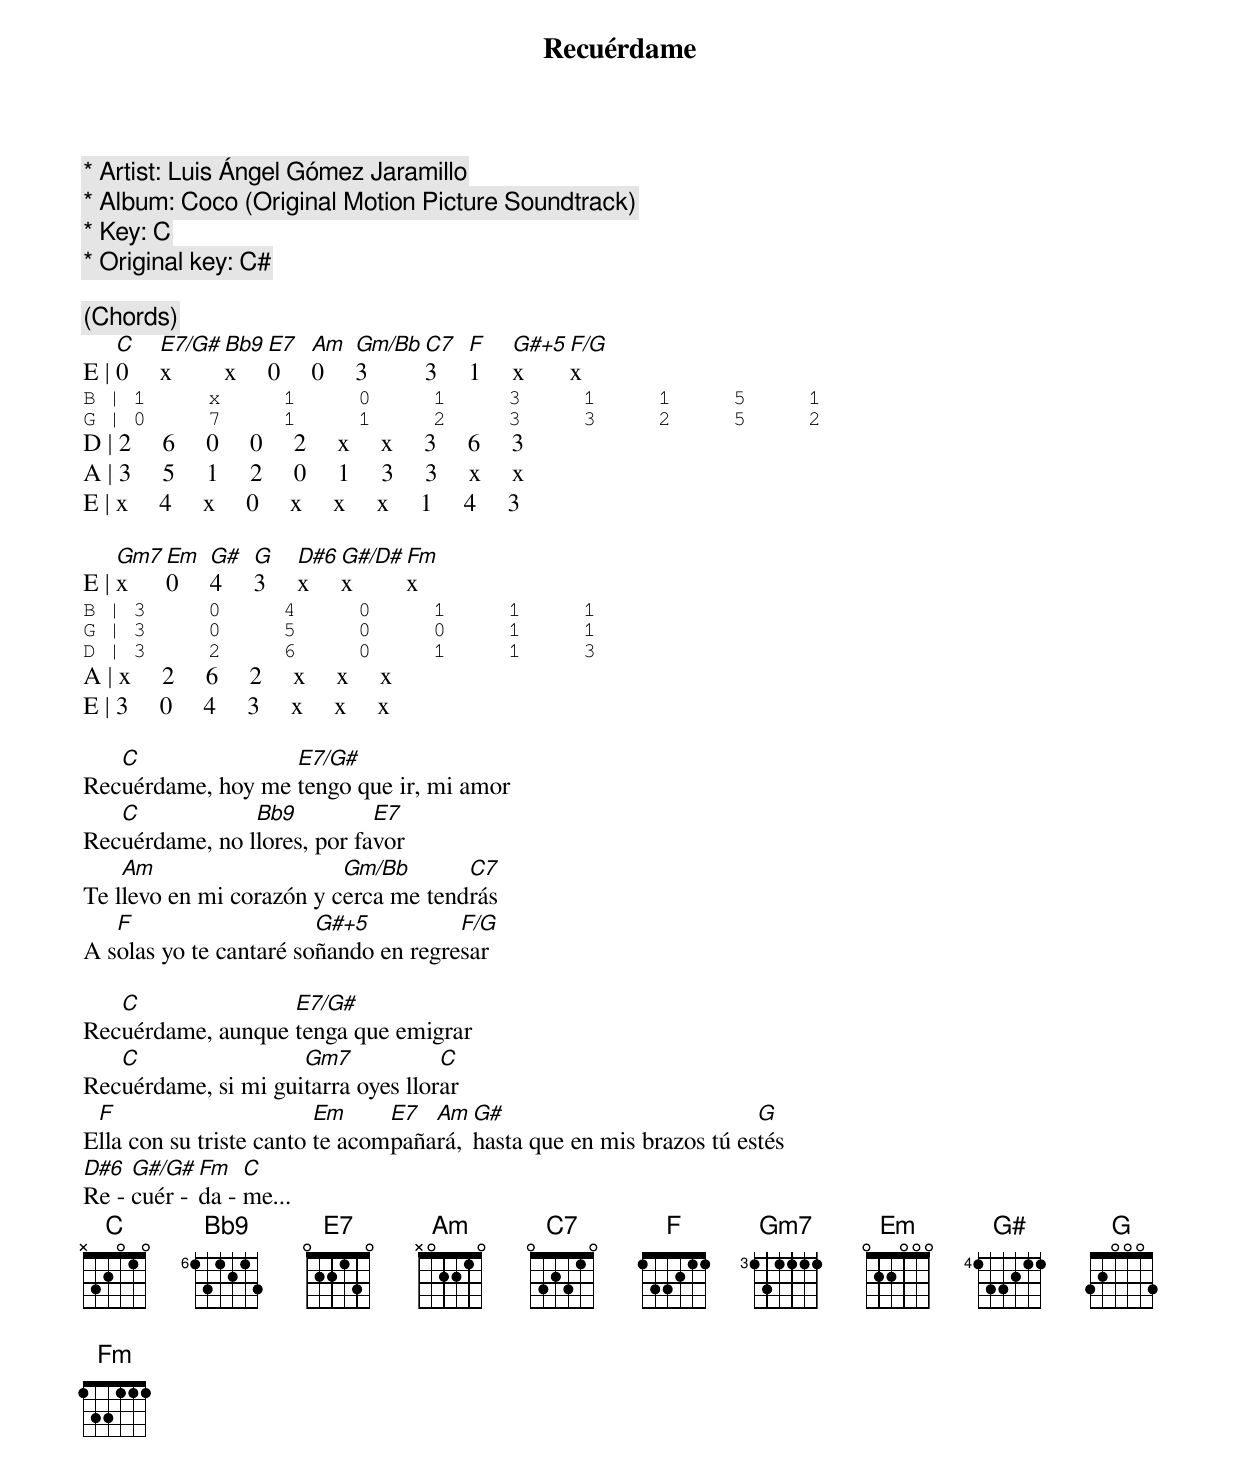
Recuérdame

* Artist: Luis Ángel Gómez Jaramillo
* Album: Coco (Original Motion Picture Soundtrack)
* Key: C
* Original key: C#

(Chords)
    C     E7/G# Bb9   E7    Am    Gm/Bb C7    F     G#+5  F/G
E | 0     x     x     0     0     3     3     1     x     x
B | 1     x     1     0     1     3     1     1     5     1
G | 0     7     1     1     2     3     3     2     5     2
D | 2     6     0     0     2     x     x     3     6     3
A | 3     5     1     2     0     1     3     3     x     x
E | x     4     x     0     x     x     x     1     4     3

    Gm7   Em    G#    G     D#6   G#/D# Fm
E | x     0     4     3     x     x     x
B | 3     0     4     0     1     1     1
G | 3     0     5     0     0     1     1
D | 3     2     6     0     1     1     3
A | x     2     6     2     x     x     x
E | 3     0     4     3     x     x     x

   C               E7/G#
Recuérdame, hoy me tengo que ir, mi amor
   C            Bb9          E7
Recuérdame, no llores, por favor
    Am                    Gm/Bb       C7
Te llevo en mi corazón y cerca me tendrás
   F                    G#+5          F/G
A solas yo te cantaré soñando en regresar

   C               E7/G#
Recuérdame, aunque tenga que emigrar
   C                 Gm7            C
Recuérdame, si mi guitarra oyes llorar
 F                       Em     E7  Am  G#                           G
Ella con su triste canto te acompañará, hasta que en mis brazos tú estés
D#6  G#/G#  Fm   C
Re - cuér - da - me...
